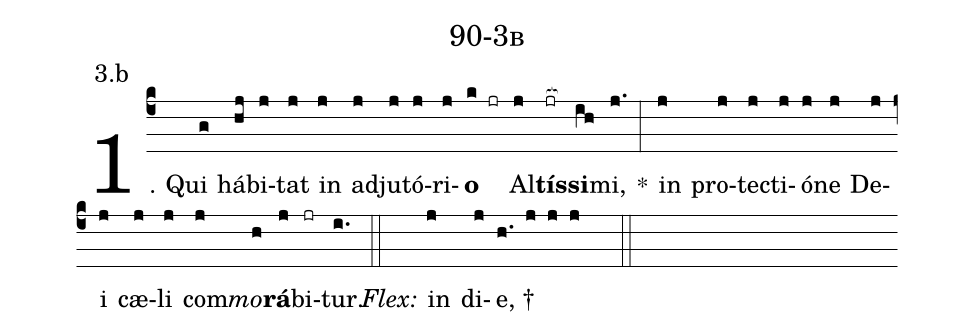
name: 90-3b;
annotation: 3.b;
%%
(c4)1. Qui(g) há(hj)bi(j)tat(j) in(j) ad(j)ju(j)tó(j)ri(j)<b>o</b>(k jr) Al(j)<b>tís</b>(jr[ocb:1{])<b>si</b>(ih[ocb:0}])mi,(j.) *(:) in(j) pro(j)tec(j)ti(j)ó(j)ne(j) De(j)i(j) cæ(j)li(j) com(j)<i>mo</i>(h)<b>rá</b>(j)bi(jr)tur.(i.) (::)
<i>Flex:</i>()  in(j) di(j)e, †(h. j j j  ::)
